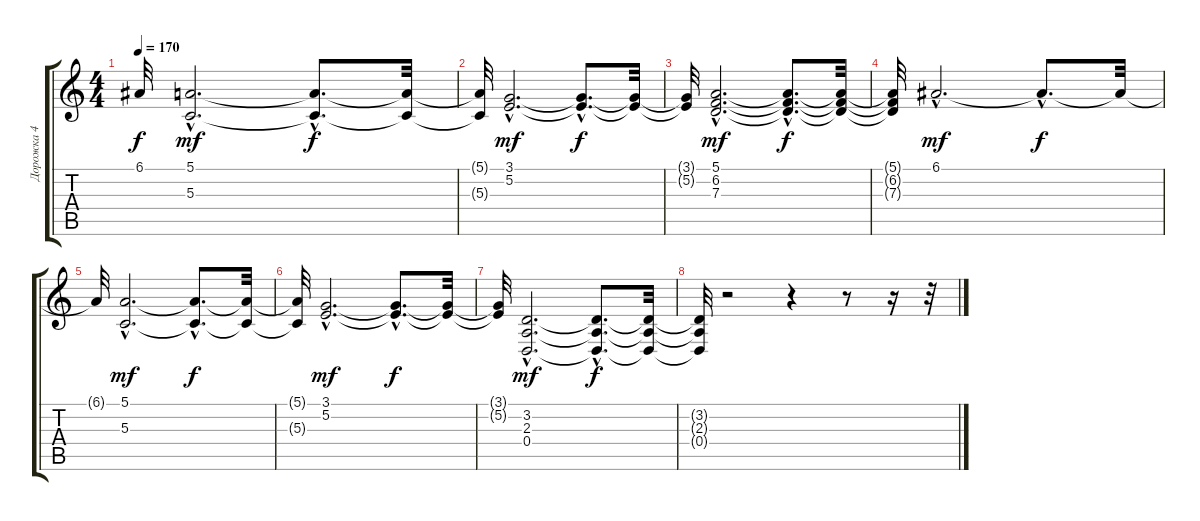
\track ("Дорожка 4" "Дорожка 4") {instrument choiraahs}
\staff {score tabs}
\tuning (E4 B3 G3 D3 A2 E2) {hide}
\ts (4 4)
\tempo 170
\clef g2
\ks c
6.1{t}.32{dy f} (5.1{hac} 5.3{hac}).2{d dy mf} (5.1{hac t} 5.3{hac t}).8{d dy f} (5.1{t} 5.3{t}).32 |
(5.1{t} 5.3{t}).32 (3.1{hac} 5.2{hac}).2{d dy mf} (3.1{hac t} 5.2{hac t}).8{d dy f} (3.1{t} 5.2{t}).32 |
(3.1{t} 5.2{t}).32 (5.1{hac} 6.2{hac} 7.3{hac}).2{d dy mf} (5.1{hac t} 6.2{hac t} 7.3{hac t}).8{d dy f} (5.1{t} 6.2{t} 7.3{t}).32 |
(5.1{t} 6.2{t} 7.3{t}).32 6.1{hac}.2{d dy mf} 6.1{hac t}.8{d dy f} 6.1{t}.32 |
6.1{t}.32 (5.1{hac} 5.3{hac}).2{d dy mf} (5.1{hac t} 5.3{hac t}).8{d dy f} (5.1{t} 5.3{t}).32 |
(5.1{t} 5.3{t}).32 (3.1{hac} 5.2{hac}).2{d dy mf} (3.1{hac t} 5.2{hac t}).8{d dy f} (3.1{t} 5.2{t}).32 |
(3.1{t} 5.2{t}).32 (3.2{hac} 2.3{hac} 0.4{hac}).2{d dy mf} (3.2{hac t} 2.3{hac t} 0.4{hac t}).8{d dy f} (3.2{t} 2.3{t} 0.4{t}).32 |
(3.2{t} 2.3{t} 0.4{t}).32 r.2 r.4 r.8 r.16 r.32
